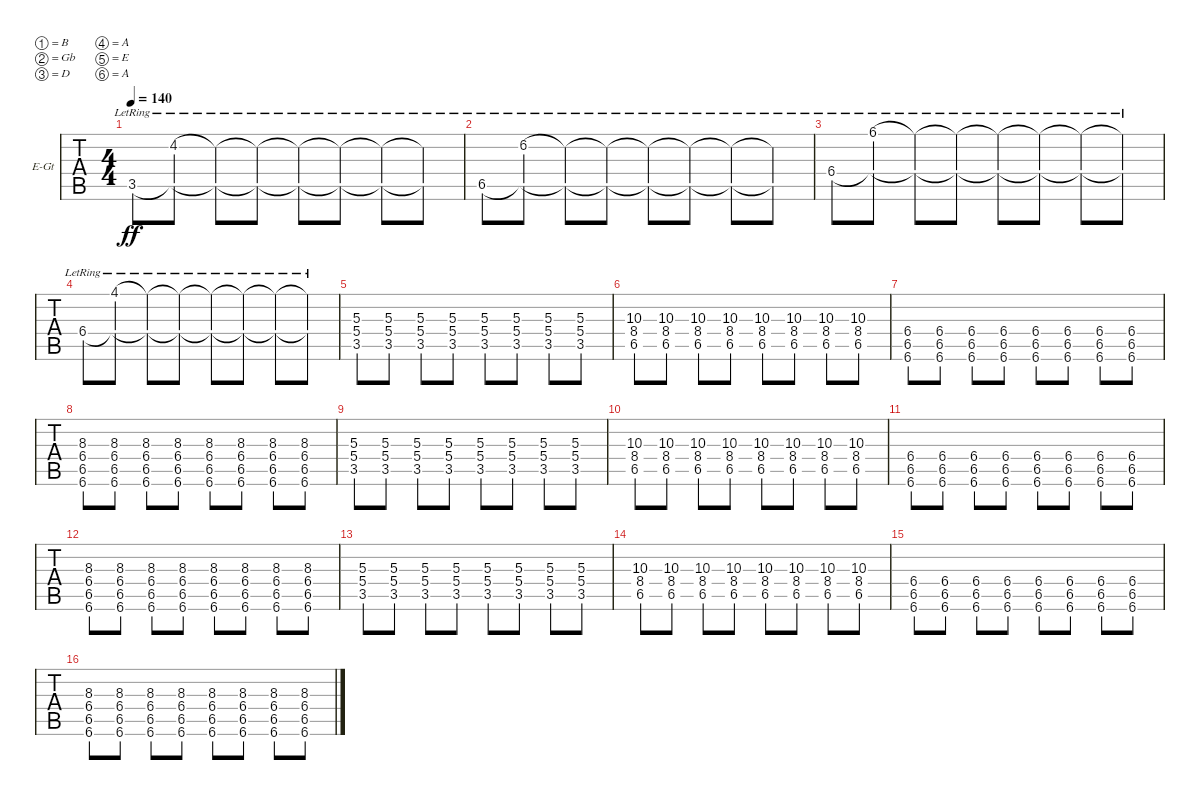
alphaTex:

\bracketExtendMode groupsimilarinstruments
\firstSystemTrackNameOrientation horizontal
\otherSystemsTrackNameOrientation horizontal
\track ("Guitar 2" "E-Gt") {instrument distortionguitar}
\staff {tabs}
\tuning (B3 Gb3 D3 A2 E2 A1)
\ts (4 4)
\tempo 140
\clef g2
\ks c
3.5{lr}.8{dy ff} (4.2{lr} 3.5{lr t}).8 (4.2{lr t} 3.5{lr t}).8 (4.2{lr t} 3.5{lr t}).8 (3.5{lr t} 4.2{lr t}).8 (4.2{lr t} 3.5{lr t}).8 (4.2{lr t} 3.5{lr t}).8 (4.2{lr t} 3.5{lr t}).8 |
6.5{lr}.8 (6.2{lr} 6.5{lr t}).8 (6.2{lr t} 6.5{lr t}).8 (6.2{lr t} 6.5{lr t}).8 (6.2{lr t} 6.5{lr t}).8 (6.2{lr t} 6.5{lr t}).8 (6.2{lr t} 6.5{lr t}).8 (6.5{lr t} 6.2{lr t}).8 |
6.4{lr}.8 (6.1{lr} 6.4{lr t}).8 (6.1{lr t} 6.4{lr t}).8 (6.1{lr t} 6.4{lr t}).8 (6.1{lr t} 6.4{lr t}).8 (6.1{lr t} 6.4{lr t}).8 (6.1{lr t} 6.4{lr t}).8 (6.1{lr t} 6.4{lr t}).8 |
6.4{lr}.8 (4.1{lr} 6.4{lr t}).8 (4.1{lr t} 6.4{lr t}).8 (4.1{lr t} 6.4{lr t}).8 (4.1{lr t} 6.4{lr t}).8 (4.1{lr t} 6.4{lr t}).8 (4.1{lr t} 6.4{lr t}).8 (4.1{lr t} 6.4{lr t}).8 |
(3.5 5.4 5.3).8 (3.5 5.4 5.3).8 (3.5 5.4 5.3).8 (3.5 5.4 5.3).8 (3.5 5.4 5.3).8 (3.5 5.4 5.3).8 (3.5 5.4 5.3).8 (3.5 5.4 5.3).8 |
(6.5 8.4 10.3).8 (10.3 8.4 6.5).8 (6.5 8.4 10.3).8 (10.3 8.4 6.5).8 (10.3 8.4 6.5).8 (6.5 8.4 10.3).8 (6.5 8.4 10.3).8 (6.5 8.4 10.3).8 |
(6.6 6.5 6.4).8 (6.4 6.5 6.6).8 (6.4 6.5 6.6).8 (6.4 6.5 6.6).8 (6.4 6.5 6.6).8 (6.4 6.5 6.6).8 (6.4 6.5 6.6).8 (6.4 6.5 6.6).8 |
(6.6 6.5 6.4 8.3).8 (6.6 6.5 6.4 8.3).8 (6.6 6.5 6.4 8.3).8 (6.6 6.5 6.4 8.3).8 (6.6 6.5 6.4 8.3).8 (6.6 6.5 6.4 8.3).8 (6.6 6.5 6.4 8.3).8 (6.6 6.5 6.4 8.3).8 |
(3.5 5.4 5.3).8 (3.5 5.4 5.3).8 (3.5 5.4 5.3).8 (3.5 5.4 5.3).8 (3.5 5.4 5.3).8 (3.5 5.4 5.3).8 (3.5 5.4 5.3).8 (3.5 5.4 5.3).8 |
(6.5 8.4 10.3).8 (10.3 8.4 6.5).8 (6.5 8.4 10.3).8 (10.3 8.4 6.5).8 (10.3 8.4 6.5).8 (6.5 8.4 10.3).8 (6.5 8.4 10.3).8 (6.5 8.4 10.3).8 |
(6.6 6.5 6.4).8 (6.4 6.5 6.6).8 (6.4 6.5 6.6).8 (6.4 6.5 6.6).8 (6.4 6.5 6.6).8 (6.4 6.5 6.6).8 (6.4 6.5 6.6).8 (6.4 6.5 6.6).8 |
(6.6 6.5 6.4 8.3).8 (6.6 6.5 6.4 8.3).8 (6.6 6.5 6.4 8.3).8 (6.6 6.5 6.4 8.3).8 (6.6 6.5 6.4 8.3).8 (6.6 6.5 6.4 8.3).8 (6.6 6.5 6.4 8.3).8 (6.6 6.5 6.4 8.3).8 |
(3.5 5.4 5.3).8 (3.5 5.4 5.3).8 (3.5 5.4 5.3).8 (3.5 5.4 5.3).8 (3.5 5.4 5.3).8 (3.5 5.4 5.3).8 (3.5 5.4 5.3).8 (3.5 5.4 5.3).8 |
(6.5 8.4 10.3).8 (10.3 8.4 6.5).8 (6.5 8.4 10.3).8 (10.3 8.4 6.5).8 (10.3 8.4 6.5).8 (6.5 8.4 10.3).8 (6.5 8.4 10.3).8 (6.5 8.4 10.3).8 |
(6.6 6.5 6.4).8 (6.4 6.5 6.6).8 (6.4 6.5 6.6).8 (6.4 6.5 6.6).8 (6.4 6.5 6.6).8 (6.4 6.5 6.6).8 (6.4 6.5 6.6).8 (6.4 6.5 6.6).8 |
(6.6 6.5 6.4 8.3).8 (6.6 6.5 6.4 8.3).8 (6.6 6.5 6.4 8.3).8 (6.6 6.5 6.4 8.3).8 (6.6 6.5 6.4 8.3).8 (6.6 6.5 6.4 8.3).8 (6.6 6.5 6.4 8.3).8 (6.6 6.5 6.4 8.3).8
